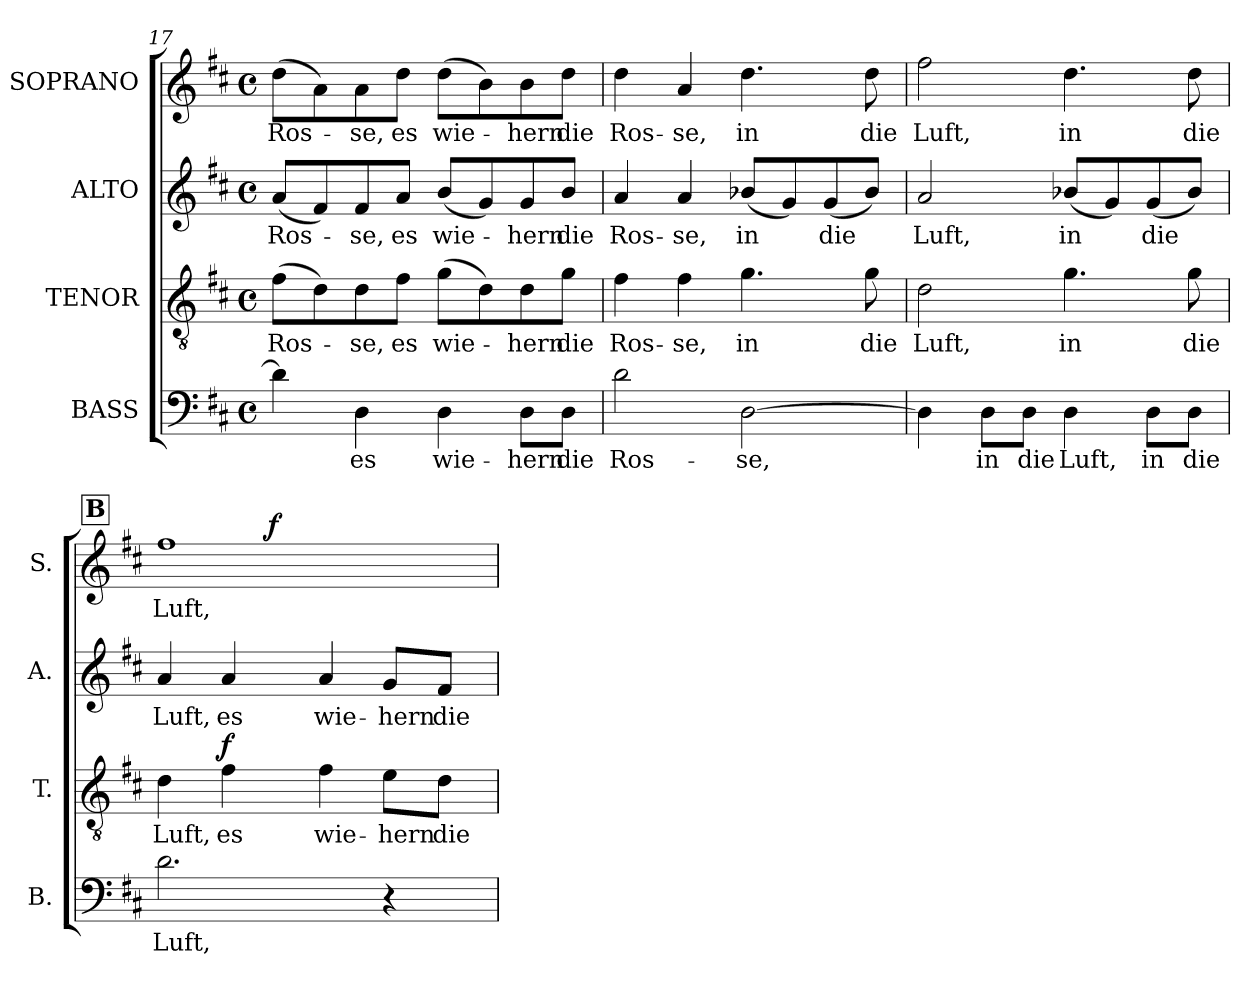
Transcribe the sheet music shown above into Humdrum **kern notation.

**kern	**text	**kern	**text	**dynam	**kern	**text	**kern	**text	**dynam
*part4	*part4	*part3	*part3	*part3	*part2	*part2	*part1	*part1	*part1
*staff4	*staff4	*staff3	*staff3	*staff3	*staff2	*staff2	*staff1	*staff1	*staff1
*I"BASS	*	*I"TENOR	*	*	*I"ALTO	*	*I"SOPRANO	*	*
*I'B.	*	*I'T.	*	*	*I'A.	*	*I'S.	*	*
*clefF4	*	*clefGv2	*	*	*clefG2	*	*clefG2	*	*
*	*	*ITrd7c12	*	*	*	*	*	*	*
*k[f#c#]	*	*k[f#c#]	*	*	*k[f#c#]	*	*k[f#c#]	*	*
*b:	*	*b:	*	*	*b:	*	*b:	*	*
*M4/4	*	*M4/4	*	*	*M4/4	*	*M4/4	*	*
*met(c)	*	*met(c)	*	*	*met(c)	*	*met(c)	*	*
=17	=17	=17	=17	=17	=17	=17	=17	=17	=17
!	!	!	!LO:LY:b:color=#000000	!	!	!	!	!	!
!	!	!	!	!	!	!LO:LY:b:color=#000000	!	!	!
!	!	!	!	!	!	!	!	!LO:LY:b:color=#000000	!
4di\]	.	(8F#i\L	Ros-	.	(8ai/L	Ros-	(8ddi\L	Ros-	.
.	.	8Di\)	.	.	8f#i/)	.	8ai\)	.	.
!	!LO:LY:b:color=#000000	!	!	!	!	!	!	!	!
!	!	!	!LO:LY:b:color=#000000	!	!	!	!	!	!
!	!	!	!	!	!	!LO:LY:b:color=#000000	!	!	!
!	!	!	!	!	!	!	!	!LO:LY:b:color=#000000	!
4Di\	es	8Di\	-se,	.	8f#i/	-se,	8ai\	-se,	.
!	!	!	!LO:LY:b:color=#000000	!	!	!	!	!	!
!	!	!	!	!	!	!LO:LY:b:color=#000000	!	!	!
!	!	!	!	!	!	!	!	!LO:LY:b:color=#000000	!
.	.	8F#i\J	es	.	8ai/J	es	8ddi\J	es	.
!	!LO:LY:b:color=#000000	!	!	!	!	!	!	!	!
!	!	!	!LO:LY:b:color=#000000	!	!	!	!	!	!
!	!	!	!	!	!	!LO:LY:b:color=#000000	!	!	!
!	!	!	!	!	!	!	!	!LO:LY:b:color=#000000	!
4Di\	wie-	(8Gi\L	wie-	.	(8bi/L	wie-	(8ddi\L	wie-	.
.	.	8Di\)	.	.	8gi/)	.	8bi\)	.	.
!	!LO:LY:b:color=#000000	!	!	!	!	!	!	!	!
!	!	!	!LO:LY:b:color=#000000	!	!	!	!	!	!
!	!	!	!	!	!	!LO:LY:b:color=#000000	!	!	!
!	!	!	!	!	!	!	!	!LO:LY:b:color=#000000	!
8Di\L	-hern	8Di\	-hern	.	8gi/	-hern	8bi\	-hern	.
!	!LO:LY:b:color=#000000	!	!	!	!	!	!	!	!
!	!	!	!LO:LY:b:color=#000000	!	!	!	!	!	!
!	!	!	!	!	!	!LO:LY:b:color=#000000	!	!	!
!	!	!	!	!	!	!	!	!LO:LY:b:color=#000000	!
8Di\J	die	8Gi\J	die	.	8bi/J	die	8ddi\J	die	.
=18	=18	=18	=18	=18	=18	=18	=18	=18	=18
!	!LO:LY:b:color=#000000	!	!	!	!	!	!	!	!
!	!	!	!LO:LY:b:color=#000000	!	!	!	!	!	!
!	!	!	!	!	!	!LO:LY:b:color=#000000	!	!	!
!	!	!	!	!	!	!	!	!LO:LY:b:color=#000000	!
2di\	Ros-	4F#i\	Ros-	.	4ai/	Ros-	4ddi\	Ros-	.
!	!	!	!LO:LY:b:color=#000000	!	!	!	!	!	!
!	!	!	!	!	!	!LO:LY:b:color=#000000	!	!	!
!	!	!	!	!	!	!	!	!LO:LY:b:color=#000000	!
.	.	4F#i\	-se,	.	4ai/	-se,	4ai/	-se,	.
!	!LO:LY:b:color=#000000	!	!	!	!	!	!	!	!
!	!	!	!LO:LY:b:color=#000000	!	!	!	!	!	!
!	!	!	!	!	!	!LO:LY:b:color=#000000	!	!	!
!	!	!	!	!	!	!	!	!LO:LY:b:color=#000000	!
[>2Di\	-se,	4.Gi\	in	.	(8b-Xi/L	in	4.ddi\	in	.
.	.	.	.	.	8gi/)	.	.	.	.
!	!	!	!	!	!	!LO:LY:b:color=#000000	!	!	!
.	.	.	.	.	(8gi/	die	.	.	.
!	!	!	!LO:LY:b:color=#000000	!	!	!	!	!	!
!	!	!	!	!	!	!	!	!LO:LY:b:color=#000000	!
.	.	8Gi\	die	.	8b-i/J)	.	8ddi\	die	.
=19	=19	=19	=19	=19	=19	=19	=19	=19	=19
!	!	!	!LO:LY:b:color=#000000	!	!	!	!	!	!
!	!	!	!	!	!	!LO:LY:b:color=#000000	!	!	!
!	!	!	!	!	!	!	!	!LO:LY:b:color=#000000	!
4Di\]	.	2Di\	Luft,	.	2ai/	Luft,	2ff#i\	Luft,	.
!	!LO:LY:b:color=#000000	!	!	!	!	!	!	!	!
8Di\L	in	.	.	.	.	.	.	.	.
!	!LO:LY:b:color=#000000	!	!	!	!	!	!	!	!
8Di\J	die	.	.	.	.	.	.	.	.
!	!LO:LY:b:color=#000000	!	!	!	!	!	!	!	!
!	!	!	!LO:LY:b:color=#000000	!	!	!	!	!	!
!	!	!	!	!	!	!LO:LY:b:color=#000000	!	!	!
!	!	!	!	!	!	!	!	!LO:LY:b:color=#000000	!
4Di\	Luft,	4.Gi\	in	.	(8b-Xi/L	in	4.ddi\	in	.
.	.	.	.	.	8gi/)	.	.	.	.
!	!LO:LY:b:color=#000000	!	!	!	!	!	!	!	!
!	!	!	!	!	!	!LO:LY:b:color=#000000	!	!	!
8Di\L	in	.	.	.	(8gi/	die	.	.	.
!	!LO:LY:b:color=#000000	!	!	!	!	!	!	!	!
!	!	!	!LO:LY:b:color=#000000	!	!	!	!	!	!
!	!	!	!	!	!	!	!	!LO:LY:b:color=#000000	!
8Di\J	die	8Gi\	die	.	8b-i/J)	.	8ddi\	die	.
!!LO:PB:g=z
!!LO:REH:place=s1:B:color=#000000:enc=box:fs=17.415:t=B
=20	=20	=20	=20	=20	=20	=20	=20	=20	=20
!	!LO:LY:b:color=#000000	!	!	!	!	!	!	!	!
!	!	!	!LO:LY:b:color=#000000	!	!	!	!	!	!
!	!	!	!	!	!	!LO:LY:b:color=#000000	!	!	!
!	!	!	!	!	!	!	!	!LO:LY:b:color=#000000	!
*	*	*	*	*	*	*	*^	*	*
2.di\	Luft,	4Di\	Luft,	.	4ai/	Luft,	1ff#i	4ryy	Luft,	.
!	!	!	!LO:LY:b:color=#000000	!	!	!	!	!	!	!
!	!	!	!	!	!	!LO:LY:b:color=#000000	!	!	!	!
.	.	4F#i\	es	f	4ai/	es	.	16ryy	.	.
.	.	.	.	.	.	.	.	64ryy	.	.
.	.	.	.	.	.	.	.	256..ryy	.	.
.	.	.	.	.	.	.	.	2ryy	.	f
!	!	!	!LO:LY:b:color=#000000	!	!	!	!	!	!	!
!	!	!	!	!	!	!LO:LY:b:color=#000000	!	!	!	!
.	.	4F#i\	wie-	.	4ai/	wie-	.	.	.	.
!	!	!	!LO:LY:b:color=#000000	!	!	!	!	!	!	!
!	!	!	!	!	!	!LO:LY:b:color=#000000	!	!	!	!
4r	.	8Ei\L	-hern	.	8gi/L	-hern	.	.	.	.
.	.	.	.	.	.	.	.	8ryy	.	.
!	!	!	!LO:LY:b:color=#000000	!	!	!	!	!	!	!
!	!	!	!	!	!	!LO:LY:b:color=#000000	!	!	!	!
.	.	8Di\J	die	.	8f#i/J	die	.	.	.	.
.	.	.	.	.	.	.	.	32ryy	.	.
.	.	.	.	.	.	.	.	128ryy	.	.
.	.	.	.	.	.	.	.	1024ryy	.	.
*	*	*	*	*	*	*	*v	*v	*	*
=	=	=	=	=	=	=	=	=	=
*-	*-	*-	*-	*-	*-	*-	*-	*-	*-
